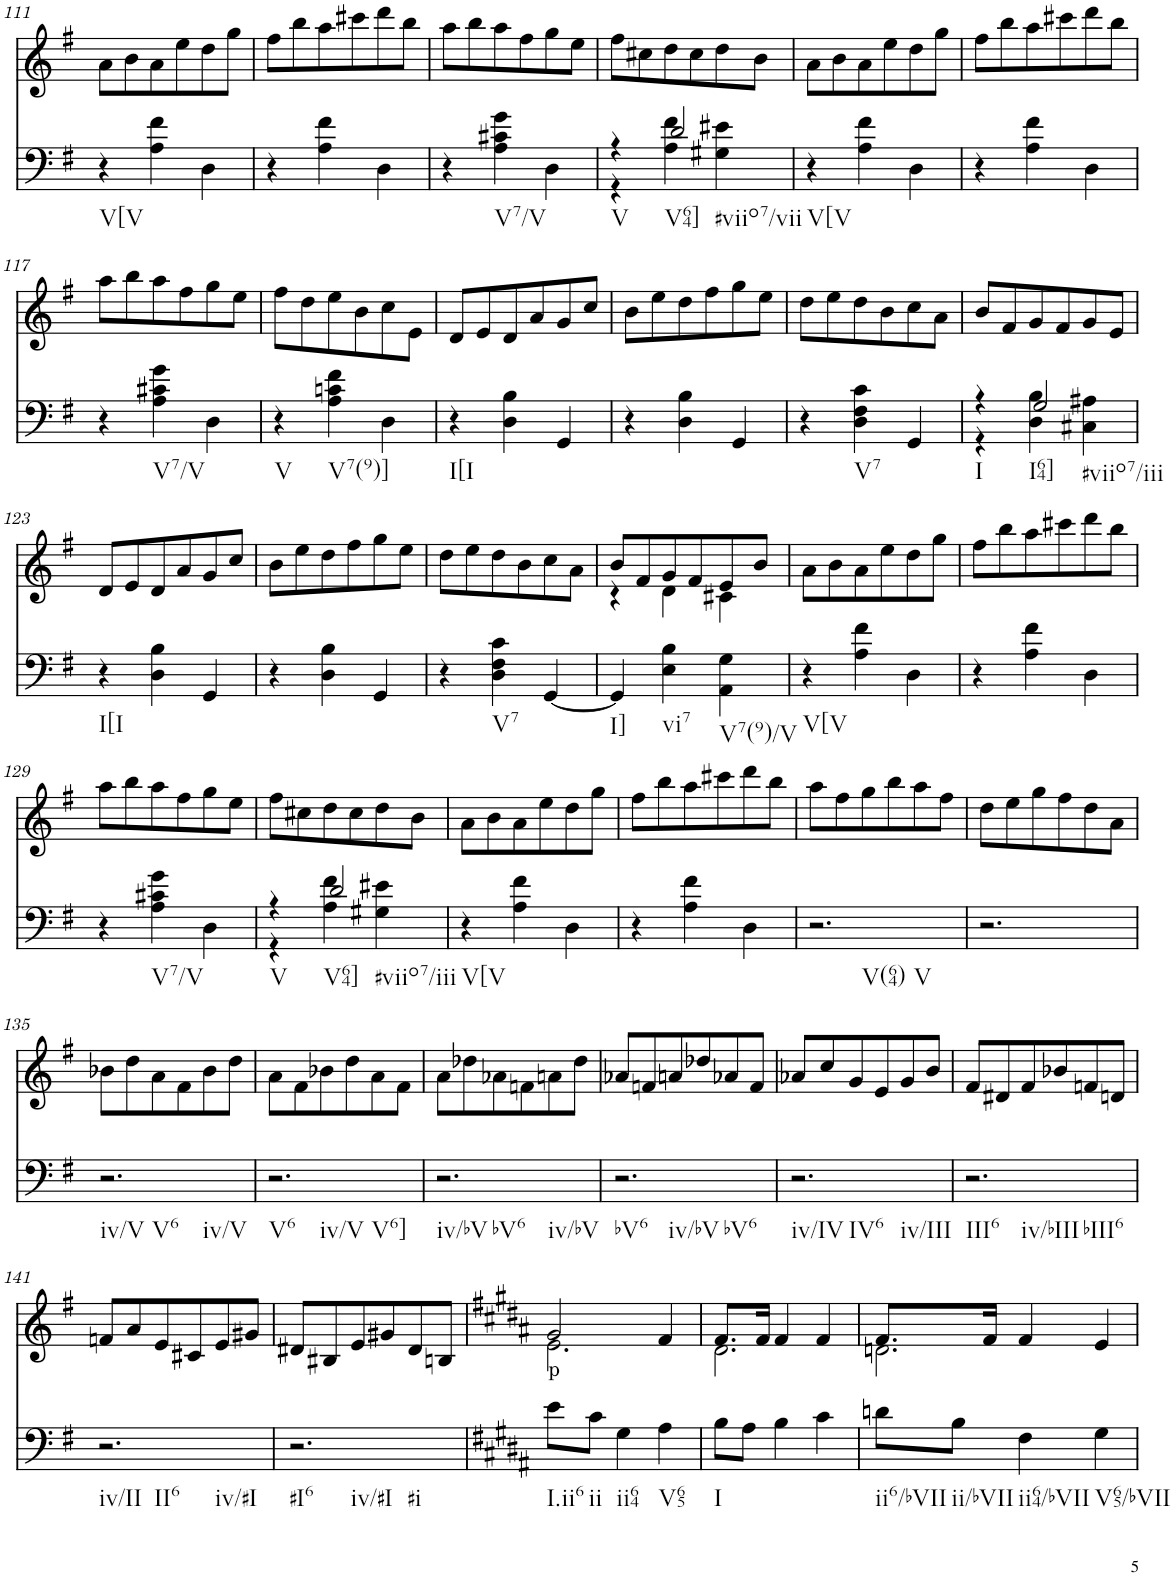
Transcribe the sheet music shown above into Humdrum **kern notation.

**kern	**kern	**text
*part2	*part1	*part1
*staff2	*staff1	*staff1
*I"Piano	*I"Piano	*
*I'Pno	*I'Pno	*
!!LO:PB:g=z
*clefF4	*clefG2	*
*k[f#]	*k[f#]	*
*M3/4	*M3/4	*
=111	=111	=111
!LO:TX:b:t=V[V	!	!
4r	8a\L	.
.	8b\	.
4A\ 4f#\	8a\	.
.	8ee\	.
4D\	8dd\	.
.	8gg\J	.
=112	=112	=112
4r	8ff#\L	.
.	8bb\	.
4A\ 4f#\	8aa\	.
.	8ccc#X\	.
4D\	8ddd\	.
.	8bb\J	.
=113	=113	=113
4r	8aa\L	.
.	8bb\	.
!LO:TX:b:t=V7/V	!	!
4A\ 4c#X\ 4g\	8aa\	.
.	8ff#\	.
4D\	8gg\	.
.	8ee\J	.
=114	=114	=114
*^	*	*
!LO:TX:b:t=V	!	!	!
4r	4r	8ff#\L	.
.	.	8cc#X\	.
!LO:TX:b:t=V64]	!	!	!
!LO:TX:b:t=#viio7/vii	!	!	!
2d/	4A\ 4f#\	8dd\	.
.	.	8cc#\	.
.	4G#X\ 4e#X\	8dd\	.
.	.	8b\J	.
*v	*v	*	*
=115	=115	=115
!LO:TX:b:t=V[V	!	!
4r	8a\L	.
.	8b\	.
4A\ 4f#\	8a\	.
.	8ee\	.
4D\	8dd\	.
.	8gg\J	.
=116	=116	=116
4r	8ff#\L	.
.	8bb\	.
4A\ 4f#\	8aa\	.
.	8ccc#X\	.
4D\	8ddd\	.
.	8bb\J	.
!!LO:LB:g=z
=117	=117	=117
4r	8aa\L	.
.	8bb\	.
!LO:TX:b:t=V7/V	!	!
4A\ 4c#X\ 4g\	8aa\	.
.	8ff#\	.
4D\	8gg\	.
.	8ee\J	.
=118	=118	=118
!LO:TX:b:t=V	!	!
4r	8ff#\L	.
.	8dd\	.
!LO:TX:b:t=V7(9)]	!	!
4A\ 4cn\ 4f#\	8ee\	.
.	8b\	.
4D\	8cc\	.
.	8e\J	.
=119	=119	=119
!LO:TX:b:t=I[I	!	!
4r	8d/L	.
.	8e/	.
4D\ 4B\	8d/	.
.	8a/	.
4GG/	8g/	.
.	8cc/J	.
=120	=120	=120
4r	8b\L	.
.	8ee\	.
4D\ 4B\	8dd\	.
.	8ff#\	.
4GG/	8gg\	.
.	8ee\J	.
=121	=121	=121
4r	8dd\L	.
.	8ee\	.
!LO:TX:b:t=V7	!	!
4D\ 4F#\ 4c\	8dd\	.
.	8b\	.
4GG/	8cc\	.
.	8a\J	.
=122	=122	=122
*^	*	*
!LO:TX:b:t=I	!	!	!
4r	4r	8b/L	.
.	.	8f#/	.
!LO:TX:b:t=I64]	!	!	!
!LO:TX:b:t=#viio7/iii	!	!	!
2G/	4D\ 4B\	8g/	.
.	.	8f#/	.
.	4C#X\ 4A#X\	8g/	.
.	.	8e/J	.
*v	*v	*	*
!!LO:LB:g=z
=123	=123	=123
!LO:TX:b:t=I[I	!	!
4r	8d/L	.
.	8e/	.
4D\ 4B\	8d/	.
.	8a/	.
4GG/	8g/	.
.	8cc/J	.
=124	=124	=124
4r	8b\L	.
.	8ee\	.
4D\ 4B\	8dd\	.
.	8ff#\	.
4GG/	8gg\	.
.	8ee\J	.
=125	=125	=125
4r	8dd\L	.
.	8ee\	.
!LO:TX:b:t=V7	!	!
4D\ 4F#\ 4c\	8dd\	.
.	8b\	.
[4GG/	8cc\	.
.	8a\J	.
=126	=126	=126
*	*^	*
!LO:TX:b:t=I]	!	!	!
4GG/]	8b/L	4r	.
.	8f#/	.	.
!LO:TX:b:t=vi7	!	!	!
4E\ 4B\	8g/	4d\	.
.	8f#/	.	.
!LO:TX:b:t=V7(9)/V	!	!	!
4AA\ 4G\	8e/	4c#X\	.
.	8b/J	.	.
*	*v	*v	*
=127	=127	=127
!LO:TX:b:t=V[V	!	!
4r	8a\L	.
.	8b\	.
4A\ 4f#\	8a\	.
.	8ee\	.
4D\	8dd\	.
.	8gg\J	.
=128	=128	=128
4r	8ff#\L	.
.	8bb\	.
4A\ 4f#\	8aa\	.
.	8ccc#X\	.
4D\	8ddd\	.
.	8bb\J	.
!!LO:LB:g=z
=129	=129	=129
4r	8aa\L	.
.	8bb\	.
!LO:TX:b:t=V7/V	!	!
4A\ 4c#X\ 4g\	8aa\	.
.	8ff#\	.
4D\	8gg\	.
.	8ee\J	.
=130	=130	=130
*^	*	*
!LO:TX:b:t=V	!	!	!
4r	4r	8ff#\L	.
.	.	8cc#X\	.
!LO:TX:b:t=V64]	!	!	!
4A\ 4f#\	2d/	8dd\	.
.	.	8cc#\	.
!LO:TX:b:t=#viio7/iii	!	!	!
4G#X\ 4e#X\	.	8dd\	.
.	.	8b\J	.
*v	*v	*	*
=131	=131	=131
!LO:TX:b:t=V[V	!	!
4r	8a\L	.
.	8b\	.
4A\ 4f#\	8a\	.
.	8ee\	.
4D\	8dd\	.
.	8gg\J	.
=132	=132	=132
4r	8ff#\L	.
.	8bb\	.
4A\ 4f#\	8aa\	.
.	8ccc#X\	.
4D\	8ddd\	.
.	8bb\J	.
=133	=133	=133
!LO:TX:b:t=V(64)	!	!
!LO:TX:b:t=V	!	!
2.r	8aa\L	.
.	8ff#\	.
.	8gg\	.
.	8bb\	.
.	8aa\	.
.	8ff#\J	.
=134	=134	=134
2.r	8dd\L	.
.	8ee\	.
.	8gg\	.
.	8ff#\	.
.	8dd\	.
.	8a\J	.
!!LO:LB:g=z
=135	=135	=135
!LO:TX:b:t=iv/V	!	!
!LO:TX:b:t=V6	!	!
!LO:TX:b:t=iv/V	!	!
2.r	8b-X\L	.
.	8dd\	.
.	8a\	.
.	8f#\	.
.	8b-\	.
.	8dd\J	.
=136	=136	=136
!LO:TX:b:t=V6	!	!
!LO:TX:b:t=iv/V	!	!
!LO:TX:b:t=V6]	!	!
2.r	8a\L	.
.	8f#\	.
.	8b-X\	.
.	8dd\	.
.	8a\	.
.	8f#\J	.
=137	=137	=137
!LO:TX:b:t=iv/bV	!	!
!LO:TX:b:t=bV6	!	!
!LO:TX:b:t=iv/bV	!	!
2.r	8a\L	.
.	8dd-X\	.
.	8a-X\	.
.	8fn\	.
.	8an\	.
.	8dd-\J	.
=138	=138	=138
!LO:TX:b:t=bV6	!	!
!LO:TX:b:t=iv/bV	!	!
!LO:TX:b:t=bV6	!	!
2.r	8a-X/L	.
.	8fn/	.
.	8an/	.
.	8dd-X/	.
.	8a-X/	.
.	8f/J	.
=139	=139	=139
!LO:TX:b:t=iv/IV	!	!
!LO:TX:b:t=IV6	!	!
!LO:TX:b:t=iv/III	!	!
2.r	8a-X/L	.
.	8cc/	.
.	8g/	.
.	8e/	.
.	8g/	.
.	8b/J	.
=140	=140	=140
!LO:TX:b:t=III6	!	!
!LO:TX:b:t=iv/bIII	!	!
!LO:TX:b:t=bIII6	!	!
2.r	8f#/L	.
.	8d#X/	.
.	8f#/	.
.	8b-X/	.
.	8fn/	.
.	8dn/J	.
!!LO:LB:g=z
=141	=141	=141
!LO:TX:b:t=iv/II	!	!
!LO:TX:b:t=II6	!	!
!LO:TX:b:t=iv/#I	!	!
2.r	8fn/L	.
.	8a/	.
.	8e/	.
.	8c#X/	.
.	8e/	.
.	8g#X/J	.
=142	=142	=142
!LO:TX:b:t=#I6	!	!
!LO:TX:b:t=iv/#I	!	!
!LO:TX:b:t=#i	!	!
2.r	8d#X/L	.
.	8B#X/	.
.	8e/	.
.	8g#X/	.
.	8d#/	.
.	8Bn/J	.
=143	=143	=143
*k[f#c#g#d#a#]	*k[f#c#g#d#a#]	*
*	*^	*
!LO:TX:b:t=I.ii6	!	!	!
!	!	!	!LO:LY:b
8e\L	2g#/	2.e\	p
!LO:TX:b:t=ii	!	!	!
8c#\J	.	.	.
!LO:TX:b:t=ii64	!	!	!
4G#\	.	.	.
!LO:TX:b:t=V65	!	!	!
4A#\	4f#/	.	.
=144	=144	=144	=144
!LO:TX:b:t=I	!	!	!
8B\L	8.f#/L	2.d#\	.
8A#\J	.	.	.
.	16f#/Jk	.	.
4B\	4f#/	.	.
4c#\	4f#/	.	.
=145	=145	=145	=145
!LO:TX:b:t=ii6/bVII	!	!	!
8dn\L	8.f#/L	2.dn\	.
!LO:TX:b:t=ii/bVII	!	!	!
8B\J	.	.	.
.	16f#/Jk	.	.
!LO:TX:b:t=ii64/bVII	!	!	!
4F#\	4f#/	.	.
!LO:TX:b:t=V65/bVII	!	!	!
4G#\	4e/	.	.
*	*v	*v	*
=	=	=
*-	*-	*-
